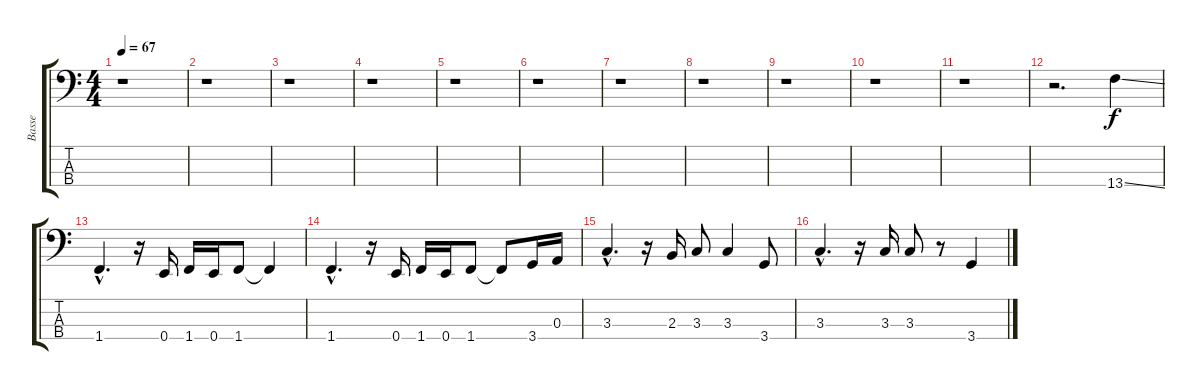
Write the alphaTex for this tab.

\track ("Basse" "Basse") {instrument electricbasspick}
\staff {score tabs}
\tuning (G2 D2 A1 E1) {hide}
\ts (4 4)
\tempo 67
\clef f4
\ks c
r.1{dy f instrument electricbasspick} |
r.1 |
r.1 |
r.1 |
r.1 |
r.1 |
r.1 |
r.1 |
r.1 |
r.1 |
r.1 |
r.2{d} 13.4{ss}.4 |
1.4{hac}.4{d} r.16 0.4.16 1.4.16 0.4.16 1.4.8 1.4{t}.4 |
1.4{hac}.4{d} r.16 0.4.16 1.4.16 0.4.16 1.4.8 1.4{t}.8 3.4.16 0.3.16 |
3.3{hac}.4{d} r.16 2.3.16 3.3.8 3.3.4 3.4.8 |
3.3{hac}.4{d} r.16 3.3.16 3.3.8 r.8 3.4.4
